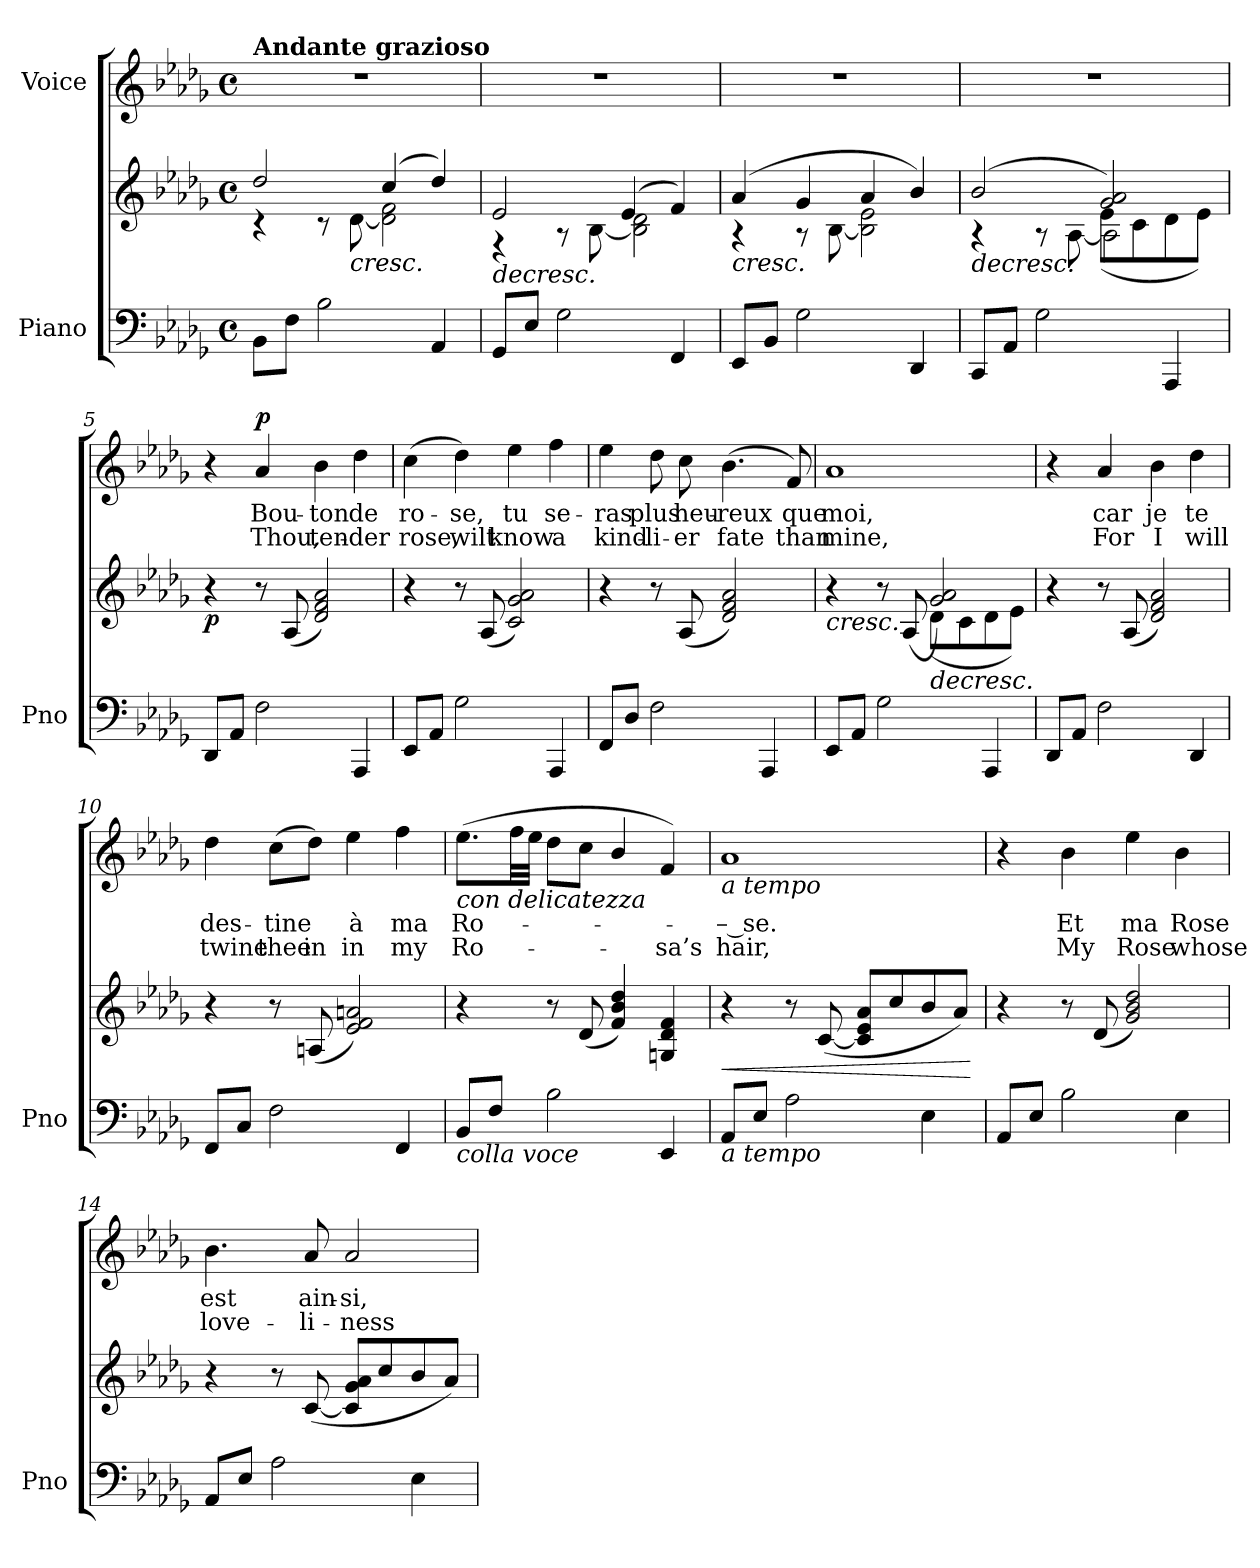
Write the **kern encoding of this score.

**kern	**kern	**dynam	**kern	**text	**text	**dynam
*part2	*part2	*part2	*part1	*part1	*part1	*part1
*staff3	*staff2	*staff2/3	*staff1	*staff1	*staff1	*staff1
*I"Piano	*	*	*I"Voice	*	*	*
*I'Pno	*	*	*	*	*	*
*clefF4	*clefG2	*	*clefG2	*	*	*
*k[b-e-a-d-g-]	*k[b-e-a-d-g-]	*	*k[b-e-a-d-g-]	*	*	*
*M4/4	*M4/4	*	*M4/4	*	*	*
*met(c)	*met(c)	*	*met(c)	*	*	*
=1	=1	=1	=1	=1	=1	=1
*	*^	*	*	*	*	*
!	!	!	!	!LO:TX:a:B:t=Andante grazioso	!	!	!
!	!	!	!LO:DY:b	!	!	!	!
!	!	!	!LO:DY:n=1:b	!	!	!	!
8BB-\L	2dd-/	4r	p other-dynamics	1r	.	.	.
8F\J	.	.	.	.	.	.	.
2B-\	.	8r	.	.	.	.	.
!	!	!	!LO:HP:b	!	!	!	!
.	.	[8d-\	<	.	.	.	.
.	(4cc/	2d-\] 2f\	.	.	.	.	.
4AA-/	4dd-/)	.	.	.	.	.	.
=2	=2	=2	=2	=2	=2	=2	=2
!	!	!	!LO:HP:b	!	!	!	!
8GG-/L	2e-/	4r	>	1r	.	.	.
8E-/J	.	.	.	.	.	.	.
2G-\	.	8r	.	.	.	.	.
.	.	[8B-\	.	.	.	.	.
.	(4e-/	2B-\] 2d-\	[	.	.	.	.
4FF/	4f/)	.	.	.	.	.	.
=3	=3	=3	=3	=3	=3	=3	=3
!	!	!	!LO:HP:b	!	!	!	!
8EE-/L	(4a-/	4r	<	1r	.	.	.
8BB-/J	.	.	.	.	.	.	.
2G-\	4g-/	8r	.	.	.	.	.
.	.	[8B-\	.	.	.	.	.
.	4a-/	2B-\] 2e-\	.	.	.	.	.
4DD-/	4b-/)	.	.	.	.	.	.
*	*v	*v	*	*	*	*	*
.	.	]	.	.	.	.
!!LO:LB:g=z
=4	=4	=4	=4	=4	=4	=4
!	!	!LO:HP:b	!	!	!	!
*	*^	*	*	*	*	*
*	*	*^	*	*	*	*	*
8CC/L	(2b-/	4r	2ryy	>	1r	.	.	.
8AA-/J	.	.	.	.	.	.	.	.
2G-\	.	8r	.	.	.	.	.	.
.	.	[8A-\	.	.	.	.	.	.
.	2g-/ 2a-/)	(8e-\L	2A-\]	[	.	.	.	.
.	.	8c\	.	.	.	.	.	.
4AAA-/	.	8d-\	.	.	.	.	.	.
.	.	8e-\J)	.	.	.	.	.	.
*	*	*v	*v	*	*	*	*	*
=5	=5	=5	=5	=5	=5	=5	=5
!	!	!	!LO:DY:b	!	!	!	!
*	*v	*v	*	*	*	*	*
8DD-/L	4r	p	4r	.	.	.
8AA-/J	.	.	.	.	.	.
!	!	!	!	!LO:LY:b	!LO:LY:b	!LO:DY:a
2F\	8r	.	4a-/	Bou-	Thou,	p
.	(8A-/	.	.	.	.	.
!	!	!	!	!LO:LY:b	!LO:LY:b	!
.	2d-/ 2f/ 2a-/)	.	4b-\	-ton	ten-	.
!	!	!	!	!LO:LY:b	!LO:LY:b	!
4AAA-/	.	.	4dd-\	de	-der	.
=6	=6	=6	=6	=6	=6	=6
!	!	!	!	!LO:LY:b	!LO:LY:b	!
8EE-/L	4r	.	(4cc\	ro-	rose,	.
8AA-/J	.	.	.	.	.	.
!	!	!	!	!LO:LY:b	!LO:LY:b	!
2G-\	8r	.	4dd-\)	-se,	wilt	.
.	(8A-/	.	.	.	.	.
!	!	!	!	!LO:LY:b	!LO:LY:b	!
.	2c/ 2g-/ 2a-/)	.	4ee-\	tu	know	.
!	!	!	!	!LO:LY:b	!LO:LY:b	!
4AAA-/	.	.	4ff\	se-	a	.
=7	=7	=7	=7	=7	=7	=7
!	!	!	!	!LO:LY:b	!LO:LY:b	!
8FF/L	4r	.	4ee-\	-ras	kind-	.
8D-/J	.	.	.	.	.	.
!	!	!	!	!LO:LY:b	!LO:LY:b	!
2F\	8r	.	8dd-\	plus	-li-	.
!	!	!	!	!LO:LY:b	!LO:LY:b	!
.	(8A-/	.	8cc\	heu-	-er	.
!	!	!	!	!LO:LY:b	!LO:LY:b	!
.	2d-/ 2f/ 2a-/)	.	(4.b-\	-reux	fate	.
4AAA-/	.	.	.	.	.	.
!	!	!	!	!LO:LY:b	!LO:LY:b	!
.	.	.	8f/)	que	than	.
!!LO:LB:g=z
=8	=8	=8	=8	=8	=8	=8
!	!	!LO:HP:b	!	!LO:LY:b	!LO:LY:b	!
*	*^	*	*	*	*	*
8EE-/L	4r	2ryy	<	1a-	moi,	mine,	.
8AA-/J	.	.	.	.	.	.	.
2G-\	8r	.	.	.	.	.	.
.	(>8A-/	.	.	.	.	.	.
!	!	!	!LO:HP:n=1:b	!	!	!	!
.	2g-/ 2a-/)	(8d-\L	] >	.	.	.	.
.	.	8c\	.	.	.	.	.
4AAA-/	.	8d-\	.	.	.	.	.
.	.	8e-\J)	.	.	.	.	.
*	*v	*v	*	*	*	*	*
.	.	[	.	.	.	.
=9	=9	=9	=9	=9	=9	=9
8DD-/L	4r	.	4r	.	.	.
8AA-/J	.	.	.	.	.	.
!	!	!	!	!LO:LY:b	!LO:LY:b	!
2F\	8r	.	4a-/	car	For	.
.	(8A-/	.	.	.	.	.
!	!	!	!	!LO:LY:b	!LO:LY:b	!
.	2d-/ 2f/ 2a-/)	.	4b-\	je	I	.
!	!	!	!	!LO:LY:b	!LO:LY:b	!
4DD-/	.	.	4dd-\	te	will	.
=10	=10	=10	=10	=10	=10	=10
!	!	!	!	!LO:LY:b	!LO:LY:b	!
8FF/L	4r	.	4dd-\	des-	twine	.
8C/J	.	.	.	.	.	.
!	!	!	!	!LO:LY:b	!LO:LY:b	!
2F\	8r	.	(8cc\L	-tine	thee	.
!	!	!	!	!	!LO:LY:b	!
.	(8An/	.	8dd-\J)	.	in	.
!	!	!	!	!LO:LY:b	!LO:LY:b	!
.	2e-/ 2f/ 2an/)	.	4ee-\	à	in	.
!	!	!	!	!LO:LY:b	!LO:LY:b	!
4FF/	.	.	4ff\	ma	my	.
=11	=11	=11	=11	=11	=11	=11
!	!	!	!LO:TX:b:i:t=con delicatezza	!	!	!
!LO:TX:b:i:t=colla voce	!	!	!	!	!	!
!	!	!	!	!LO:LY:b	!LO:LY:b	!
8BB-/L	4r	.	(8.ee-\L	-Ro-	Ro-	.
8F/J	.	.	.	.	.	.
.	.	.	32ff\LL	.	.	.
.	.	.	32ee-\JJJ	.	.	.
2B-\	8r	.	8dd-\L	.	.	.
.	(8d-/	.	8cc\J	.	.	.
.	4f/ 4b-/ 4dd-/)	.	4b-/	.	.	.
!	!	!	!	!	!LO:LY:b	!
4EE-/	4Gn/ 4d-/ 4f/	.	4f/)	.	-sa’s	.
!!LO:PB:g=z
=12	=12	=12	=12	=12	=12	=12
!	!	!	!LO:TX:b:i:t=a tempo	!	!	!
!LO:TX:b:i:t=a tempo	!	!	!	!	!	!
!	!	!LO:HP:b	!	!LO:LY:b	!LO:LY:b	!
8AA-/L	4r	<	1a-	-– se.	hair,	.
8E-/J	.	.	.	.	.	.
2A-\	8r	.	.	.	.	.
.	(>[8c/	]	.	.	.	.
.	8c/] 8e-/ 8a-/L	.	.	.	.	.
.	8cc/	.	.	.	.	.
4E-\	8b-/	.	.	.	.	.
.	8a-/J)	.	.	.	.	.
.	.	[	.	.	.	.
=13	=13	=13	=13	=13	=13	=13
8AA-/L	4r	.	4r	.	.	.
8E-/J	.	.	.	.	.	.
!	!	!	!	!LO:LY:b	!LO:LY:b	!
2B-\	8r	.	4b-\	Et	My	.
.	(8d-/	.	.	.	.	.
!	!	!	!	!LO:LY:b	!LO:LY:b	!
.	2g-/ 2b-/ 2dd-/)	.	4ee-\	ma	Rose	.
!	!	!	!	!LO:LY:b	!LO:LY:b	!
4E-\	.	.	4b-\	Rose	whose	.
=14	=14	=14	=14	=14	=14	=14
!	!	!	!	!LO:LY:b	!LO:LY:b	!
8AA-/L	4r	.	4.b-\	est	love-	.
8E-/J	.	.	.	.	.	.
2A-\	8r	.	.	.	.	.
!	!	!	!	!LO:LY:b	!LO:LY:b	!
.	(>[8c/	.	8a-/	ain-	-li-	.
!	!	!	!	!LO:LY:b	!LO:LY:b	!
.	8c/] 8g-/ 8a-/L	.	2a-/	-si,	-ness	.
.	8cc/	.	.	.	.	.
4E-\	8b-/	.	.	.	.	.
.	8a-/J)	.	.	.	.	.
=	=	=	=	=	=	=
*-	*-	*-	*-	*-	*-	*-
